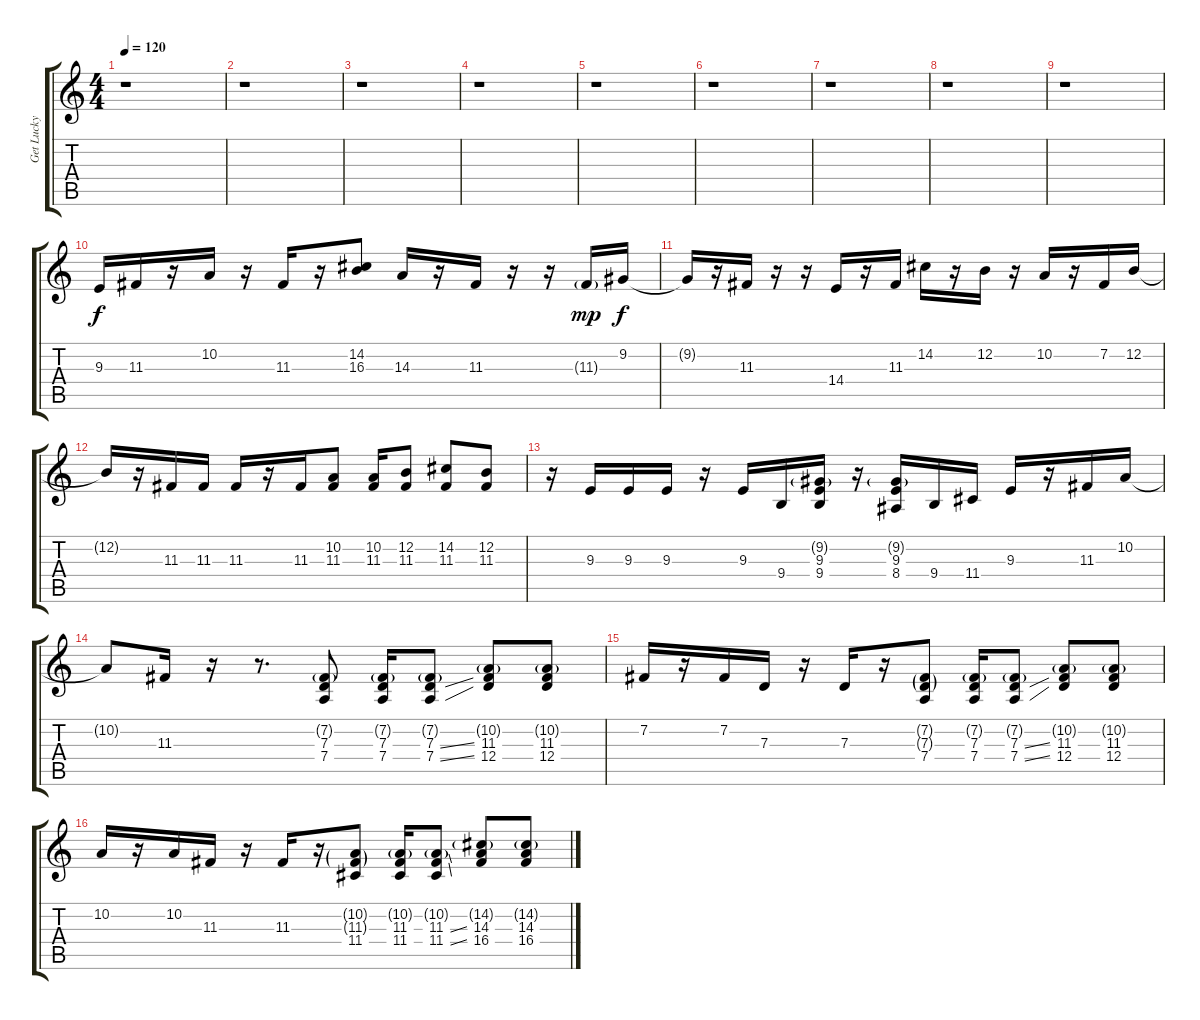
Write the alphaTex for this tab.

\track ("Get Lucky 2" "Get Lucky ") {instrument clavinet}
\staff {score tabs}
\tuning (E4 B3 G3 D3 A2 E2) {hide}
\ts (4 4)
\tempo 120
\clef g2
\ks c
r.1{dy f} |
r.1 |
r.1 |
r.1 |
r.1 |
\section ("" "")
r.1 |
r.1 |
r.1 |
r.1 |
\section ("" "")
9.3.16 11.3.16 r.16 10.2.16 r.16 11.3.16 r.16 (14.2 16.3).8 14.3.16 r.16 11.3.16 r.16 r.16 11.3{g}.16{dy mp} 9.2.16{dy f} |
9.2{t}.16 r.16 11.3.16 r.16 r.16 14.4.16 r.16 11.3.16 14.2.16 r.16 12.2.16 r.16 10.2.16 r.16 7.2.16 12.2.16 |
12.2{t}.16 r.16 11.3.16 11.3.16 11.3.16 r.16 11.3.16 (10.2 11.3).8 (10.2 11.3).16 (12.2 11.3).8 (14.2 11.3).8 (12.2 11.3).8 |
r.16 9.3.16 9.3.16 9.3.16 r.16 9.3.16 9.4.16 (9.2{g} 9.3 9.4).16 r.16 (9.2{g} 9.3 8.4).16 9.4.16 11.4.16 9.3.16 r.16 11.3.16 10.2.16 |
10.2{t}.8 11.3.16 r.16 r.8{d} (7.2{g} 7.3 7.4).8 (7.2{g} 7.3 7.4).16 (7.2{g} 7.3{ss} 7.4{ss}).8 (10.2{g} 11.3 12.4).8 (10.2{g} 11.3 12.4).8 |
7.2.16 r.16 7.2.16 7.3.16 r.16 7.3.16 r.16 (7.2{g} 7.3{g} 7.4).8 (7.2{g} 7.3 7.4).16 (7.2{g} 7.3{ss} 7.4{ss}).8 (10.2{g} 11.3 12.4).8 (10.2{g} 11.3 12.4).8 |
10.2.16 r.16 10.2.16 11.3.16 r.16 11.3.16 r.16 (10.2{g} 11.3{g} 11.4).8 (10.2{g} 11.3 11.4).16 (10.2{g} 11.3{ss} 11.4{ss}).8 (14.2{g} 14.3 16.4).8 (14.2{g} 14.3 16.4).8
